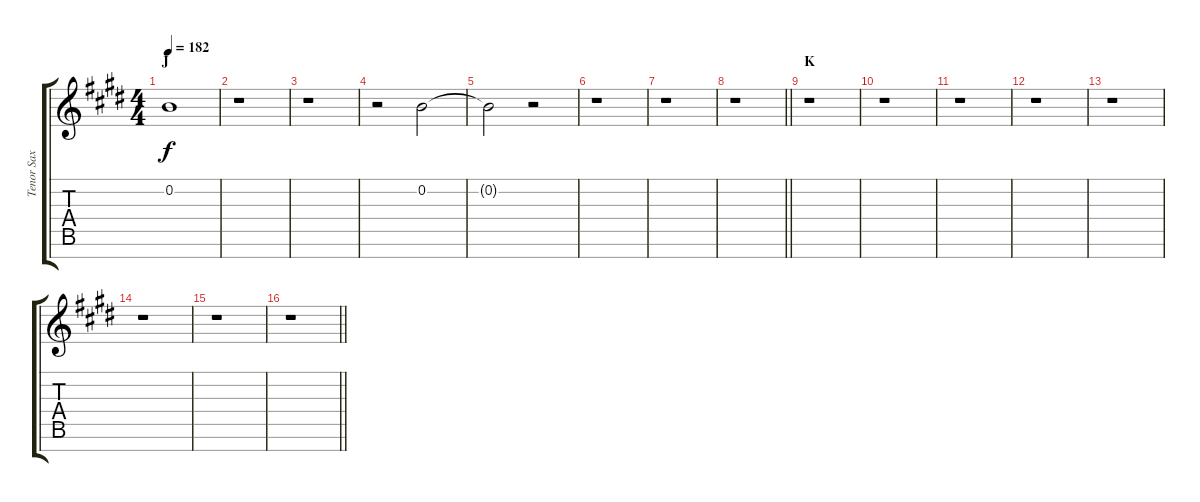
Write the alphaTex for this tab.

\track ("Tenor Sax" "Tenor Sax") {instrument tenorsax}
\staff {score tabs}
\tuning (E5 B4 G4 D4 A3 E3 B2) {hide}
\ts (4 4)
\section ("" "J")
\tempo 182
\clef g2
\ks e
0.2.1{dy f} |
r.1 |
r.1 |
r.2 0.2.2 |
0.2{t}.2 r.2 |
r.1 |
r.1 |
\barLineRight lightlight
r.1 |
\section ("" "K")
r.1 |
r.1 |
r.1 |
r.1 |
r.1 |
r.1 |
r.1 |
\barLineRight lightlight
r.1
